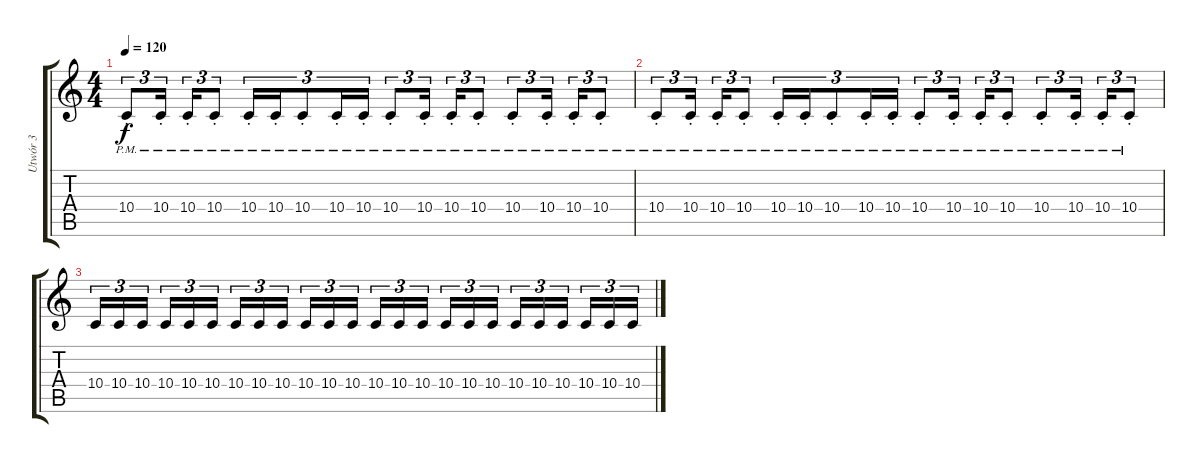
\track ("Utwór 3" "Utwór 3") {instrument timpani}
\staff {score tabs}
\tuning (E4 B3 G3 D3 A2 E2) {hide}
\ts (4 4)
\tempo 120
\clef g2
\ks c
10.4{pm st}.8{tu (3 2) dy f} 10.4{pm st}.16{tu (3 2) beam splitsecondary} 10.4{pm st}.16{tu (3 2)} 10.4{pm st}.8{tu (3 2)} 10.4{pm st}.16{tu (3 2)} 10.4{pm st}.16{tu (3 2)} 10.4{pm st}.8{tu (3 2)} 10.4{pm st}.16{tu (3 2)} 10.4{pm st}.16{tu (3 2)} 10.4{pm st}.8{tu (3 2)} 10.4{pm st}.16{tu (3 2) beam splitsecondary} 10.4{pm st}.16{tu (3 2)} 10.4{pm st}.8{tu (3 2)} 10.4{pm st}.8{tu (3 2)} 10.4{pm st}.16{tu (3 2) beam splitsecondary} 10.4{pm st}.16{tu (3 2)} 10.4{pm st}.8{tu (3 2)} |
10.4{pm st}.8{tu (3 2)} 10.4{pm st}.16{tu (3 2) beam splitsecondary} 10.4{pm st}.16{tu (3 2)} 10.4{pm st}.8{tu (3 2)} 10.4{pm st}.16{tu (3 2)} 10.4{pm st}.16{tu (3 2)} 10.4{pm st}.8{tu (3 2)} 10.4{pm st}.16{tu (3 2)} 10.4{pm st}.16{tu (3 2)} 10.4{pm st}.8{tu (3 2)} 10.4{pm st}.16{tu (3 2) beam splitsecondary} 10.4{pm st}.16{tu (3 2)} 10.4{pm st}.8{tu (3 2)} 10.4{pm st}.8{tu (3 2)} 10.4{pm st}.16{tu (3 2) beam splitsecondary} 10.4{pm st}.16{tu (3 2)} 10.4{pm st}.8{tu (3 2)} |
10.4.16{tu (3 2)} 10.4.16{tu (3 2)} 10.4.16{tu (3 2) beam splitsecondary} 10.4.16{tu (3 2)} 10.4.16{tu (3 2)} 10.4.16{tu (3 2)} 10.4.16{tu (3 2)} 10.4.16{tu (3 2)} 10.4.16{tu (3 2) beam splitsecondary} 10.4.16{tu (3 2)} 10.4.16{tu (3 2)} 10.4.16{tu (3 2)} 10.4.16{tu (3 2)} 10.4.16{tu (3 2)} 10.4.16{tu (3 2) beam splitsecondary} 10.4.16{tu (3 2)} 10.4.16{tu (3 2)} 10.4.16{tu (3 2)} 10.4.16{tu (3 2)} 10.4.16{tu (3 2)} 10.4.16{tu (3 2) beam splitsecondary} 10.4.16{tu (3 2)} 10.4.16{tu (3 2)} 10.4.16{tu (3 2)}
